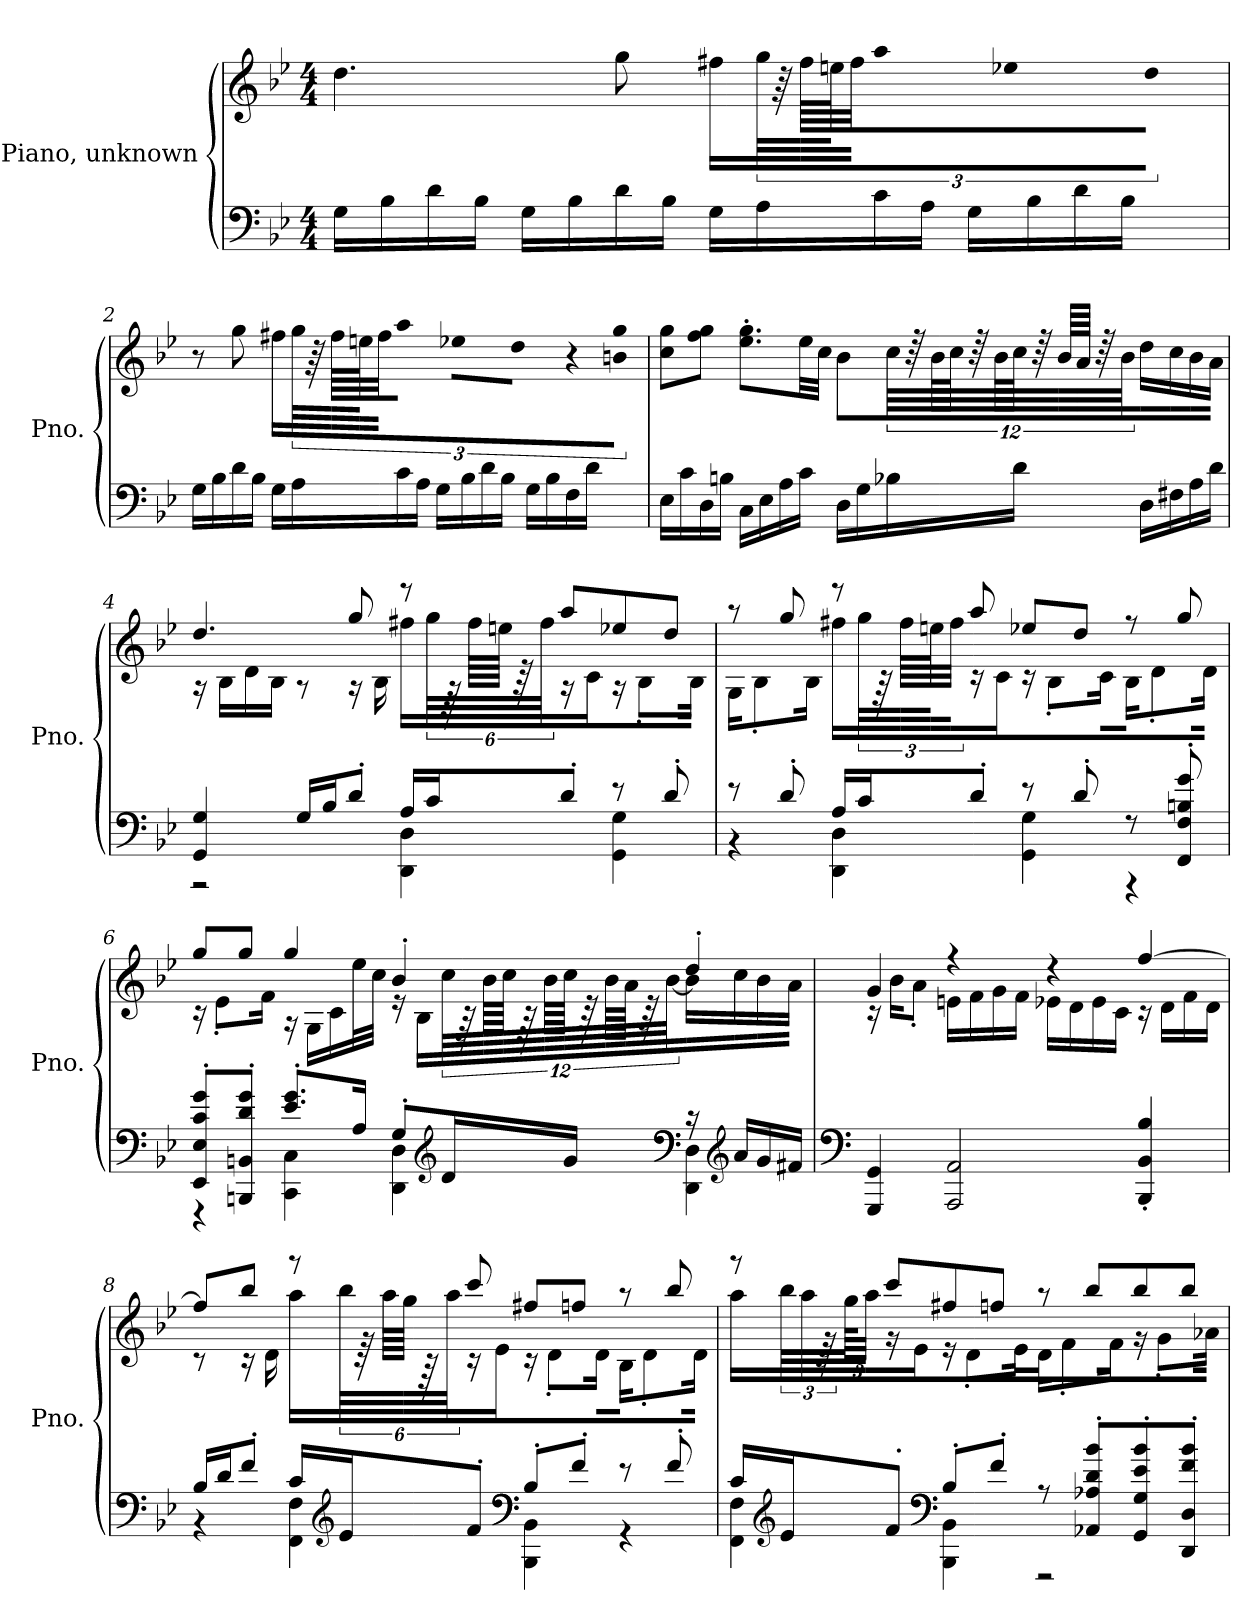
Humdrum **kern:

**kern	**kern
*part1	*part1
*staff2	*staff1
*I"Piano, unknown	*
*I'Pno.	*
*clefF4	*clefG2
*k[b-e-]	*k[b-e-]
*M4/4	*M4/4
*MM120	*MM120
=1	=1
16G\LL	4.dd\
16B-\	.
16d\	.
16B-\JJ	.
16G\LL	.
16B-\	.
16d\	8gg\
16B-\JJ	.
16G\LL	16ff#X\LL
16A\	96gg\JJkk
.	96r
.	96ff#\LLLL
*	*Xbrackettup
.	96een\J
.	48ff#\JJ
16c\	8aa\
16A\JJ	.
16G\LL	8ee-X\
16B-\	.
16d\	8dd\J
16B-\JJ	.
=2	=2
16G\LL	8r
16B-\	.
16d\	8gg\
16B-\JJ	.
16G\LL	16ff#X\LL
*	*brackettup
16A\	96gg\JJkk
.	96r
.	96ff#\LLLL
*	*Xbrackettup
.	96een\J
.	48ff#\JJ
16c\	8aa\J
16A\JJ	.
16G\LL	8ee-X\L
16B-\	.
16d\	8dd\J
16B-\JJ	.
16G\LL	8r
16B-\	.
16F\	8bn\ 8gg\
16d\JJ	.
!!LO:LB:g=z
=3	=3
16E-\LL	8cc\ 8gg\L
16c\	.
16D\	8ff\ 8gg\J
16Bn\JJ	.
16C\LL	8.ee-\' 8.gg\'L
16E-\	.
16A\	.
16c\JJ	32ee-\LL
.	32cc\JJJ
16D\LL	8b-\L
16G\	.
*	*brackettup
16B-X\	96cc\Jkkk
.	96r
.	96b-\LLLL
.	96cc\JJJJ
.	96r
.	96b-\LLLL
16d\JJ	96cc\JJJJ
.	96r
.	96b-/LLLL
.	96a/JJJJ
.	96r
.	96b-\
16D\LL	16dd\LL
16F#X\	16cc\
16A\	16b-\
16d\JJ	16a\JJ
!!LO:LB:g=z
=4	=4
*^	*^
4GG/ 4G/	2r	4.dd/	16r
.	.	.	16B-\LL
.	.	.	16d\
.	.	.	16B-\JJ
16G/LL	.	.	8r
16B-/J	.	.	.
8d'/J	.	8gg/	16r
.	.	.	16B-\
16A/LL	4DD\ 4D\	8r	16ff#X\LL
16c/J	.	.	96gg\JJkk
.	.	.	96r
.	.	.	96ff#\LLLL
.	.	.	96een\JJJJ
.	.	.	96r
.	.	.	96ff#\
8d'/J	.	8aa/L	16r
.	.	.	16c\
8r	4GG\ 4G\	8ee-X/	16r
.	.	.	8B-'\L
8d'/	.	8dd/J	.
.	.	.	16B-\Jk
!!LO:LB:g=z	!!
=5	=5	=5	=5
8r	4r	8r	16G\KL
.	.	.	8B-'\
8d'/	.	8gg/	.
.	.	.	16B-\Jk
16A/LL	4DD\ 4D\	8r	16ff#X\LL
16c/J	.	.	96gg\JJkk
.	.	.	96r
.	.	.	96ff#\LLLL
*	*	*	*Xbrackettup
.	.	.	96een\J
.	.	.	48ff#\JJJ
8d'/J	.	8aa/	16r
.	.	.	16c\
8r	4GG\ 4G\	8ee-X/L	16r
.	.	.	8B-'\L
8d'/	.	8dd/J	.
.	.	.	16c\Jk
8r	4r	8r	16B-\KL
.	.	.	8d'\
8FF/' 8F/' 8Bn/' 8g/'	.	8gg/	.
.	.	.	16d\Jk
!!LO:LB:g=z	!!
=6	=6	=6	=6
8EE-/' 8E-/' 8c/' 8g/'L	4r	8gg/L	16r
.	.	.	8e-'\L
8BBBn/' 8BBn/' 8d/' 8g/'J	.	8gg/J	.
.	.	.	16f\Jk
8.e-/' 8.g/'L	4CC\ 4C\	4gg/	16r
.	.	.	16G\LL
.	.	.	16c\
16A/Jk	.	.	32ee-\L
.	.	.	32cc\JJJ
8G'/L	4DD\ 4D\	4b-'/	16r
.	.	.	16B-\LL
*clefG2	*	*	*
*	*	*	*brackettup
16d/L	.	.	96cc\JJkk
.	.	.	96r
.	.	.	96b-\LLLL
.	.	.	96cc\JJJJ
.	.	.	96r
.	.	.	96b-\LLLL
16g/JJ	.	.	96cc\JJJJ
.	.	.	96r
.	.	.	96b-\LLLL
.	.	.	96a\JJJJ
.	.	.	96r
.	.	.	[96b-\
*clefF4	*	*	*
16r	4DD\ 4D\	4dd'/	16b-\LL]
*clefG2	*	*	*
16a/LL	.	.	16cc\
16g/	.	.	16b-\
16f#X/JJ	.	.	16a\JJ
*v	*v	*	*
!!LO:LB:g=z	!!
=7	=7	=7
*clefF4	*	*
4GGG/ 4GG/	4g/	16r
.	.	16b-\KL
.	.	8a'\J
2AAA/ 2AA/	4r	16en\LL
.	.	16f\
.	.	16g\
.	.	16f\JJ
.	4r	16e-X\LL
.	.	16d\
.	.	16e-\
.	.	16c\JJ
4BBB-/' 4BB-/' 4B-/'	[4ff/	16r
.	.	16d\LL
.	.	16f\
.	.	16d\JJ
=8	=8	=8
*^	*	*
16B-/LL	4r	8ff/L]	8r
16d/J	.	.	.
8f'/J	.	8bb-/J	16r
.	.	.	16d\
16c/LL	4FF\ 4F\	8r	16aa\LL
*clefG2	*	*	*
16e-/J	.	.	96bb-\JJkk
.	.	.	96r
.	.	.	96aa\LLLL
.	.	.	96gg\JJJJ
.	.	.	96r
.	.	.	96aa\
8f'/J	.	8ccc/	16r
.	.	.	16e-\
*clefF4	*	*	*
8B-'/L	4BBB-\ 4BB-\	8ff#X/L	16r
.	.	.	8d'\L
8f'/J	.	8ffn/J	.
.	.	.	16d\Jk
8r	4r	8r	16B-\KL
.	.	.	8d'\
8f'/	.	8bb-/	.
.	.	.	16d\Jk
!!LO:PB:g=z	!!
=9	=9	=9	=9
16c/LL	4FF\ 4F\	8r	16aa\LL
*clefG2	*	*	*
16e-/J	.	.	96bb-\LL
.	.	.	96aa\JJJJ
.	.	.	96r
*	*	*	*Xbrackettup
.	.	.	96gg\KLLL
.	.	.	48aa\JJJ
8f'/J	.	8ccc/L	16r
.	.	.	16e-\
*clefF4	*	*	*
8B-'/L	4BBB-\ 4BB-\	8ff#X/	16r
.	.	.	8d'\L
8f'/J	.	8ffn/J	.
.	.	.	16e-\Jk
8r	2r	8r	16d\KL
.	.	.	8f'\
8AA-X/' 8A-X/' 8d/' 8b-/'L	.	8bb-/L	.
.	.	.	16f\Jk
8GG/' 8G/' 8e-/' 8b-/'	.	8bb-/	16r
.	.	.	8g'\L
8DD/' 8D/' 8f/' 8b-/'J	.	8bb-/J	.
.	.	.	16a-X\Jk
*v	*v	*	*
*	*v	*v
=	=
*-	*-
